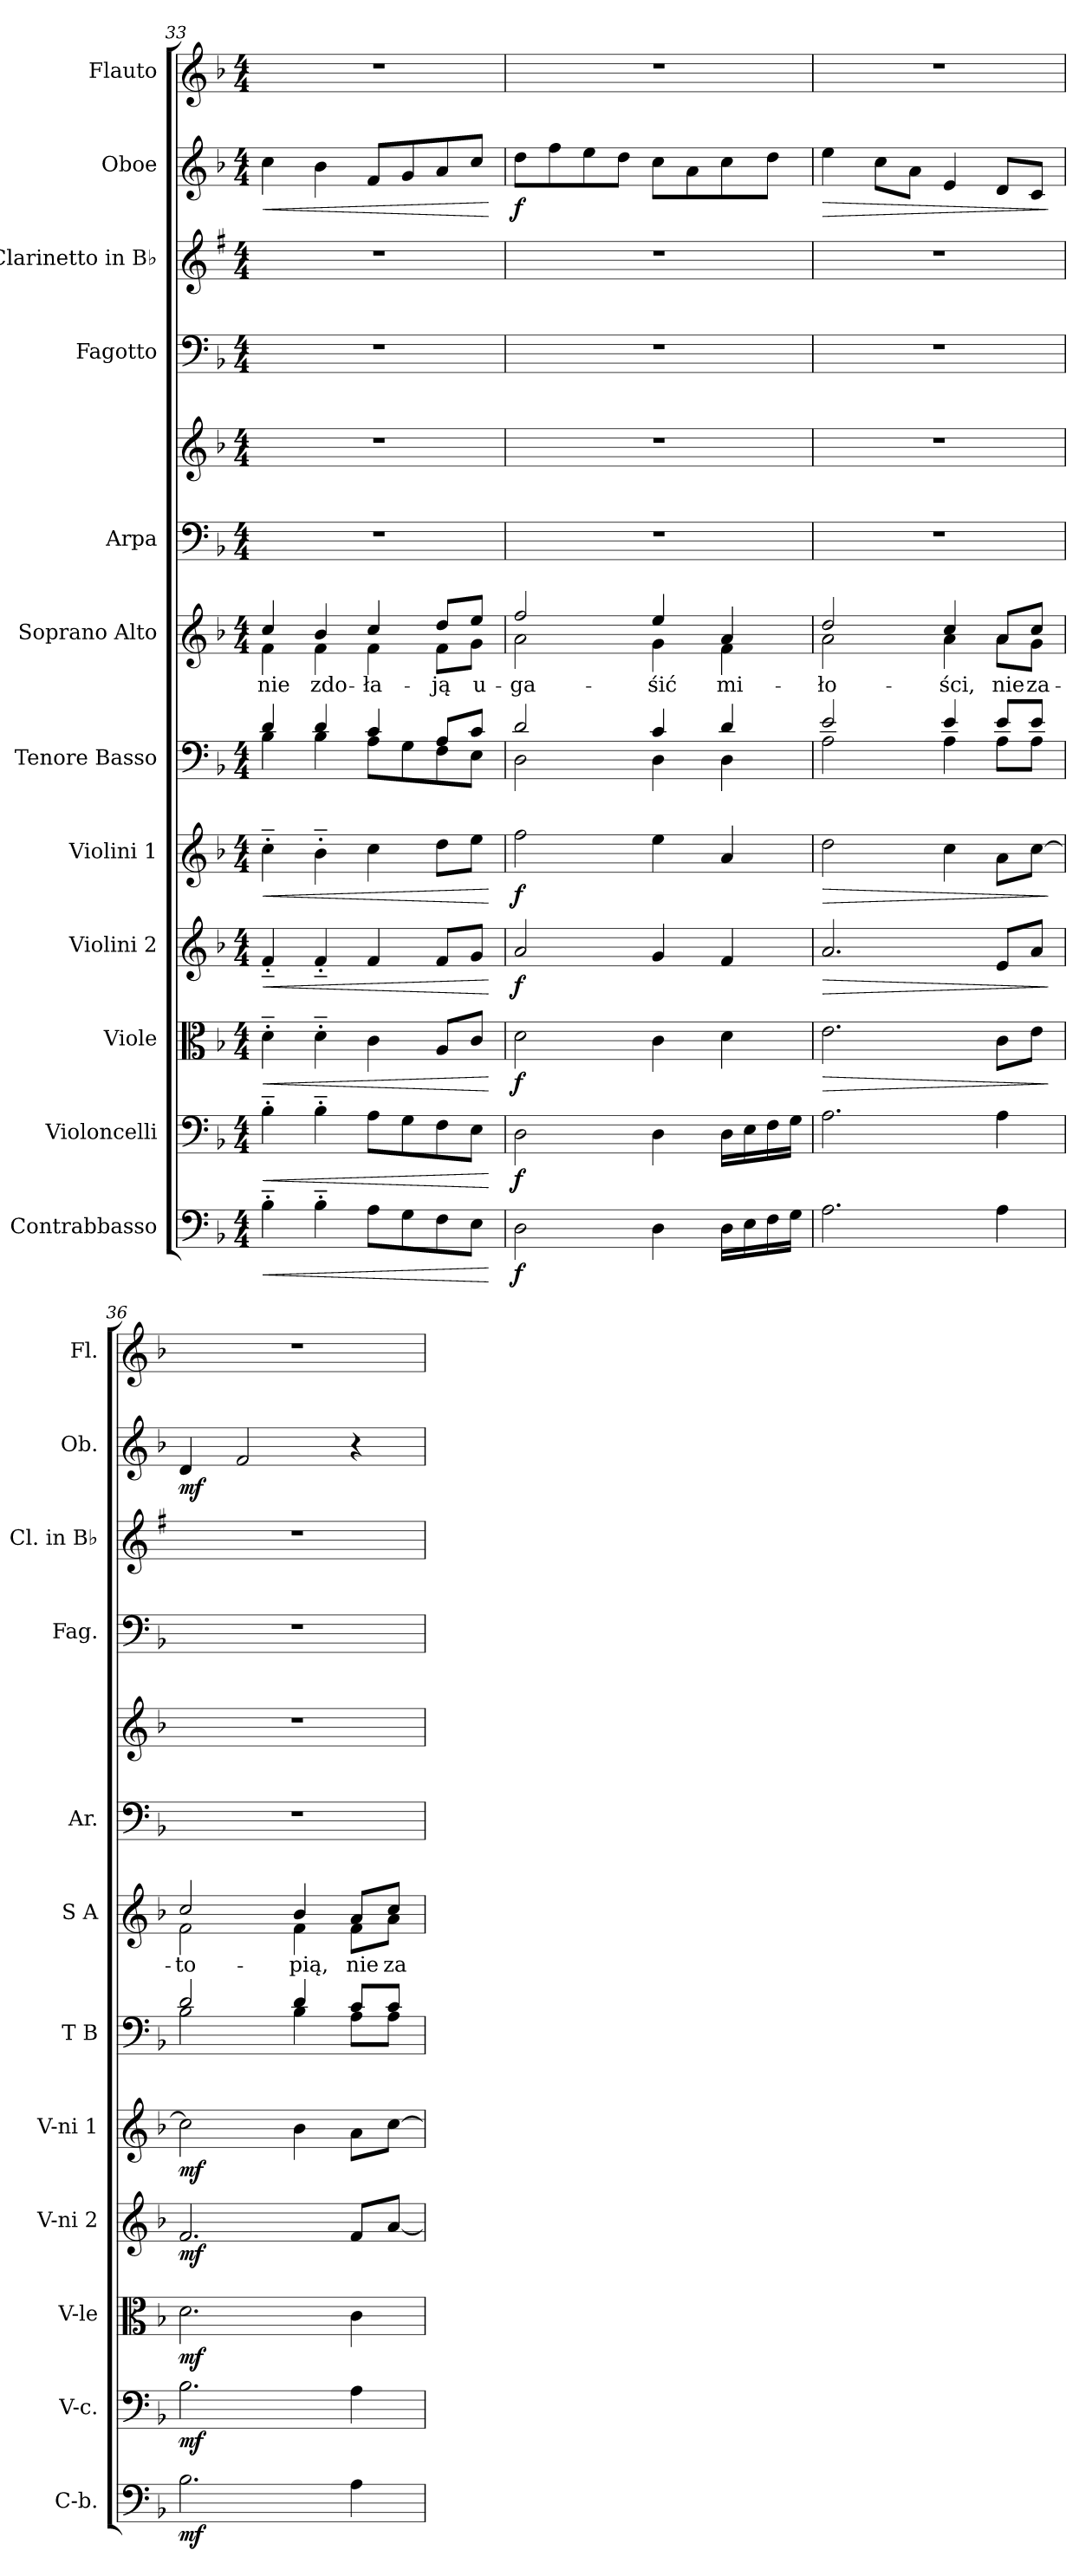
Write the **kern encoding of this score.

**kern	**dynam	**kern	**dynam	**kern	**dynam	**kern	**dynam	**kern	**dynam	**kern	**kern	**text	**kern	**kern	**kern	**kern	**kern	**dynam	**kern
*part12	*part12	*part11	*part11	*part10	*part10	*part9	*part9	*part8	*part8	*part7	*part6	*part6	*part5	*part5	*part4	*part3	*part2	*part2	*part1
*staff13	*staff13	*staff12	*staff12	*staff11	*staff11	*staff10	*staff10	*staff9	*staff9	*staff8	*staff7	*staff7	*staff6	*staff5	*staff4	*staff3	*staff2	*staff2	*staff1
*I"Contrabbasso	*	*I"Violoncelli	*	*I"Viole	*	*I"Violini 2	*	*I"Violini 1	*	*I"Tenore Basso	*I"Soprano Alto	*	*I"Arpa	*	*I"Fagotto	*I"Clarinetto in B♭	*I"Oboe	*	*I"Flauto
*I'C-b.	*	*I'V-c.	*	*I'V-le	*	*I'V-ni 2	*	*I'V-ni 1	*	*I'T B	*I'S A	*	*I'Ar.	*	*I'Fag.	*I'Cl. in B♭	*I'Ob.	*	*I'Fl.
*clefF4	*	*clefF4	*	*clefC3	*	*clefG2	*	*clefG2	*	*clefF4	*clefG2	*	*clefF4	*clefG2	*clefF4	*clefG2	*clefG2	*	*clefG2
*	*	*	*	*	*	*	*	*	*	*	*	*	*	*	*	*ITrd1c2	*	*	*
*k[b-]	*	*k[b-]	*	*k[b-]	*	*k[b-]	*	*k[b-]	*	*k[b-]	*k[b-]	*	*k[b-]	*k[b-]	*k[b-]	*k[b-]	*k[b-]	*	*k[b-]
*M4/4	*	*M4/4	*	*M4/4	*	*M4/4	*	*M4/4	*	*M4/4	*M4/4	*	*M4/4	*M4/4	*M4/4	*M4/4	*M4/4	*	*M4/4
=33	=33	=33	=33	=33	=33	=33	=33	=33	=33	=33	=33	=33	=33	=33	=33	=33	=33	=33	=33
!	!LO:HP:b	!	!LO:HP:b	!	!LO:HP:b	!	!LO:HP:b	!	!LO:HP:b	!	!	!	!	!	!	!	!	!LO:HP:b	!
*	*	*	*	*	*	*	*	*	*	*^	*^	*	*	*	*	*	*	*	*
4B-'~	<	4B-'~	<	4d'~	<	4f'~	<	4cc'~	<	4d	4B-	4cc	4f	nie	1r	1r	1r	1r	4cc	<	1r
4B-'~	.	4B-'~	.	4d'~	.	4f'~	.	4b-'~	.	4d	4B-	4b-	4f	zdo-	.	.	.	.	4b-	.	.
8AL	.	8AL	.	4c	.	4f	.	4cc	.	4c	8AL	4cc	4f	-ła-	.	.	.	.	8fL	.	.
8G	.	8G	.	.	.	.	.	.	.	.	8G	.	.	.	.	.	.	.	8g	.	.
8F	.	8F	.	8AL	.	8fL	.	8ddL	.	8AL	8F	8ddL	8fL	-ją	.	.	.	.	8a	.	.
8EJ	.	8EJ	.	8cJ	.	8gJ	.	8eeJ	.	8cJ	8EJ	8eeJ	8gJ	u-	.	.	.	.	8ccJ	.	.
*	*	*	*	*	*	*	*	*	*	*v	*v	*	*	*	*	*	*	*	*	*	*
*	*	*	*	*	*	*	*	*	*	*	*v	*v	*	*	*	*	*	*	*	*
.	[	.	[	.	[	.	[	.	[	.	.	.	.	.	.	.	.	[	.
=34	=34	=34	=34	=34	=34	=34	=34	=34	=34	=34	=34	=34	=34	=34	=34	=34	=34	=34	=34
*	*	*	*	*	*	*	*	*	*	*^	*^	*	*	*	*	*	*	*	*
2D	f	2D	f	2d	f	2a	f	2ff	f	2d	2D	2ff	2a	-ga-	1r	1r	1r	1r	8ddL	f	1r
.	.	.	.	.	.	.	.	.	.	.	.	.	.	.	.	.	.	.	8ff	.	.
.	.	.	.	.	.	.	.	.	.	.	.	.	.	.	.	.	.	.	8ee	.	.
.	.	.	.	.	.	.	.	.	.	.	.	.	.	.	.	.	.	.	8ddJ	.	.
4D	.	4D	.	4c	.	4g	.	4ee	.	4c	4D	4ee	4g	-śić	.	.	.	.	8ccL	.	.
.	.	.	.	.	.	.	.	.	.	.	.	.	.	.	.	.	.	.	8a	.	.
16DLL	.	16DLL	.	4d	.	4f	.	4a	.	4d	4D	4a	4f	mi-	.	.	.	.	8cc	.	.
16E	.	16E	.	.	.	.	.	.	.	.	.	.	.	.	.	.	.	.	.	.	.
16F	.	16F	.	.	.	.	.	.	.	.	.	.	.	.	.	.	.	.	8ddJ	.	.
16GJJ	.	16GJJ	.	.	.	.	.	.	.	.	.	.	.	.	.	.	.	.	.	.	.
=35	=35	=35	=35	=35	=35	=35	=35	=35	=35	=35	=35	=35	=35	=35	=35	=35	=35	=35	=35	=35	=35
!	!	!	!	!	!LO:HP:b	!	!LO:HP:b	!	!LO:HP:b	!	!	!	!	!	!	!	!	!	!	!LO:HP:b	!
2.A	.	2.A	.	2.e	>	2.a	>	2dd	>	2e	2A	2dd	2a	-ło-	1r	1r	1r	1r	4ee	>	1r
.	.	.	.	.	.	.	.	.	.	.	.	.	.	.	.	.	.	.	8ccL	.	.
.	.	.	.	.	.	.	.	.	.	.	.	.	.	.	.	.	.	.	8aJ	.	.
.	.	.	.	.	.	.	.	4cc	.	4e	4A	4cc	4a	-ści,	.	.	.	.	4e	.	.
4A	.	4A	.	8cL	.	8eL	.	8aL	.	8eL	8AL	8aL	8aL	nie	.	.	.	.	8dL	.	.
.	.	.	.	8eJ	.	8aJ	.	[8ccJ	.	8eJ	8AJ	8ccJ	8gJ	za-	.	.	.	.	8cJ	.	.
*	*	*	*	*	*	*	*	*	*	*v	*v	*	*	*	*	*	*	*	*	*	*
*	*	*	*	*	*	*	*	*	*	*	*v	*v	*	*	*	*	*	*	*	*
.	.	.	.	.	]	.	]	.	]	.	.	.	.	.	.	.	.	]	.
=36	=36	=36	=36	=36	=36	=36	=36	=36	=36	=36	=36	=36	=36	=36	=36	=36	=36	=36	=36
*	*	*	*	*	*	*	*	*	*	*^	*^	*	*	*	*	*	*	*	*
2.B-	mf	2.B-	mf	2.d	mf	2.f	mf	2cc]	mf	2d	2B-	2cc	2f	-to-	1r	1r	1r	1r	4d	mf	1r
.	.	.	.	.	.	.	.	.	.	.	.	.	.	.	.	.	.	.	2f	.	.
.	.	.	.	.	.	.	.	4b-	.	4d	4B-	4b-	4f	-pią,	.	.	.	.	.	.	.
4A	.	4A	.	4c	.	8fL	.	8aL	.	8cL	8AL	8aL	8fL	nie	.	.	.	.	4r	.	.
.	.	.	.	.	.	[8aJ	.	[8ccJ	.	8cJ	8AJ	8ccJ	8aJ	za-	.	.	.	.	.	.	.
*	*	*	*	*	*	*	*	*	*	*v	*v	*	*	*	*	*	*	*	*	*	*
*	*	*	*	*	*	*	*	*	*	*	*v	*v	*	*	*	*	*	*	*	*
=	=	=	=	=	=	=	=	=	=	=	=	=	=	=	=	=	=	=	=
*-	*-	*-	*-	*-	*-	*-	*-	*-	*-	*-	*-	*-	*-	*-	*-	*-	*-	*-	*-
